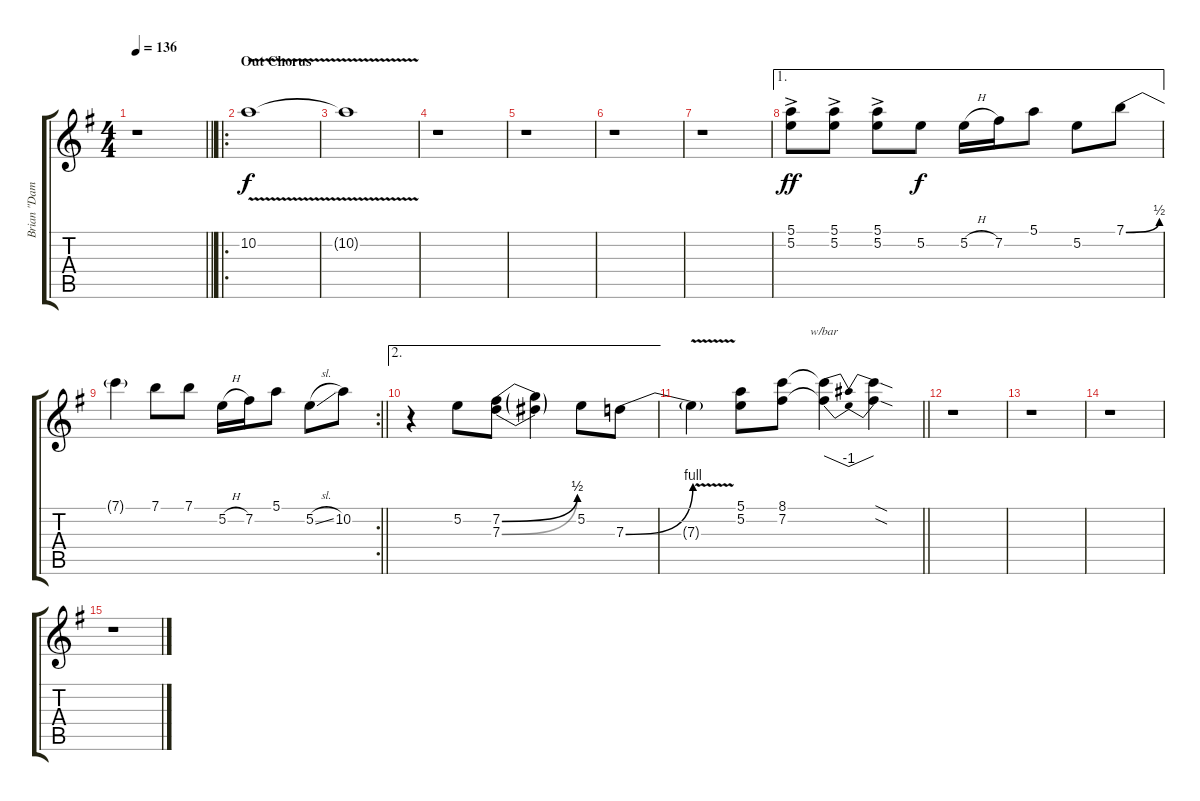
\track ("Brian \"Damage\" Forsythe LEAD" "Brian \"Dam") {instrument distortionguitar}
\staff {score tabs}
\tuning (E4 B3 G3 D3 A2 E2) {hide}
\ts (4 4)
\tempo 136
\clef g2
\barLineRight lightlight
\ks g
r.1{dy f} |
\ro
\section ("" "Out Chorus")
10.2{v}.1 |
10.2{t}.1 |
r.1 |
r.1 |
r.1 |
r.1 |
\ae 1
(5.1{ac} 5.2{ac}).8{dy ff} (5.1{ac} 5.2{ac}).8 (5.1{ac} 5.2{ac}).8 5.2.8{dy f} 5.2{h}.16 7.2.16 5.1.8 5.2.8 7.1{be (bend 0 0 60 2)}.8 |
\rc 2
\barLineRight lightlight
7.1{t}.4 7.1.8 7.1.8 5.2{h}.16 7.2.16 5.1.8 5.2{sl}.8 10.2.8 |
\ae 2
r.4 5.2.8 (7.2{be (bend 0 0 60 2)} 7.3{be (bend 0 0 60 2)}).8 (7.2{t} 7.3{t}).4 5.2.8 7.3{be (bend 0 0 60 4)}.8 |
\barLineRight lightlight
7.3{v t}.4 (5.1 5.2).8 (8.1 7.2).8 (8.1{t} 7.2{t}).4{tbe (dip default 0 0 30 -4 60 0)} (8.1{sod t} 7.2{sod t}).4 |
r.1 |
r.1 |
r.1 |
r.1
